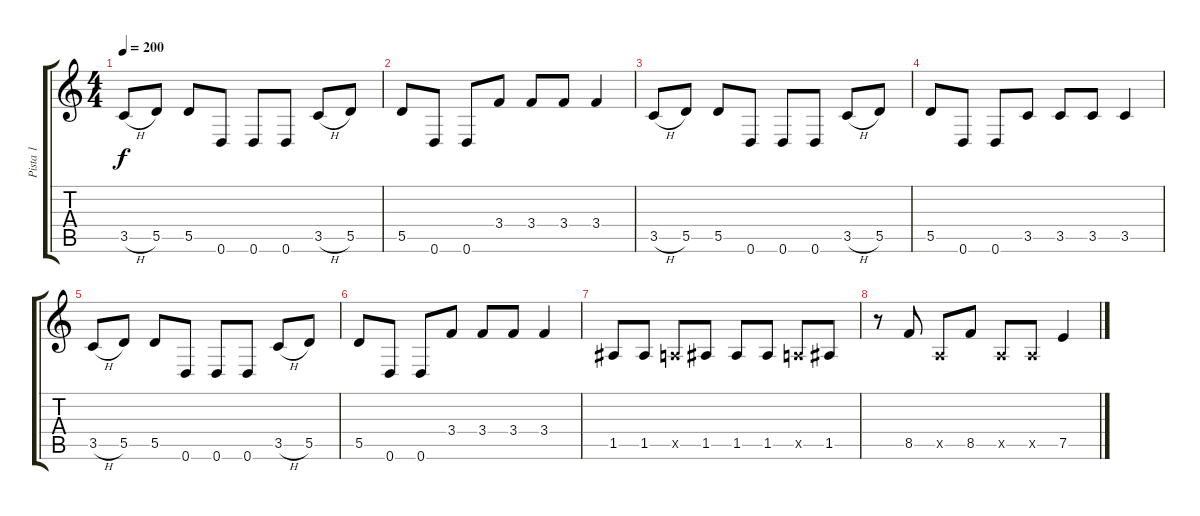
\track ("Pista 1" "Pista 1") {instrument distortionguitar}
\staff {score tabs}
\tuning (E4 B3 G3 D3 A2 D2) {hide}
\ts (4 4)
\tempo 200
\clef g2
\ks c
3.5{h}.8{dy f} 5.5.8 5.5.8 0.6.8 0.6.8 0.6.8 3.5{h}.8 5.5.8 |
5.5.8 0.6.8 0.6.8 3.4.8 3.4.8 3.4.8 3.4.4 |
3.5{h}.8 5.5.8 5.5.8 0.6.8 0.6.8 0.6.8 3.5{h}.8 5.5.8 |
5.5.8 0.6.8 0.6.8 3.5.8 3.5.8 3.5.8 3.5.4 |
3.5{h}.8 5.5.8 5.5.8 0.6.8 0.6.8 0.6.8 3.5{h}.8 5.5.8 |
5.5.8 0.6.8 0.6.8 3.4.8 3.4.8 3.4.8 3.4.4 |
1.5.8 1.5.8 0.5{x}.8 1.5.8 1.5.8 1.5.8 0.5{x}.8 1.5.8 |
r.8 8.5.8 0.5{x}.8 8.5.8 0.5{x}.8 0.5{x}.8 7.5.4
